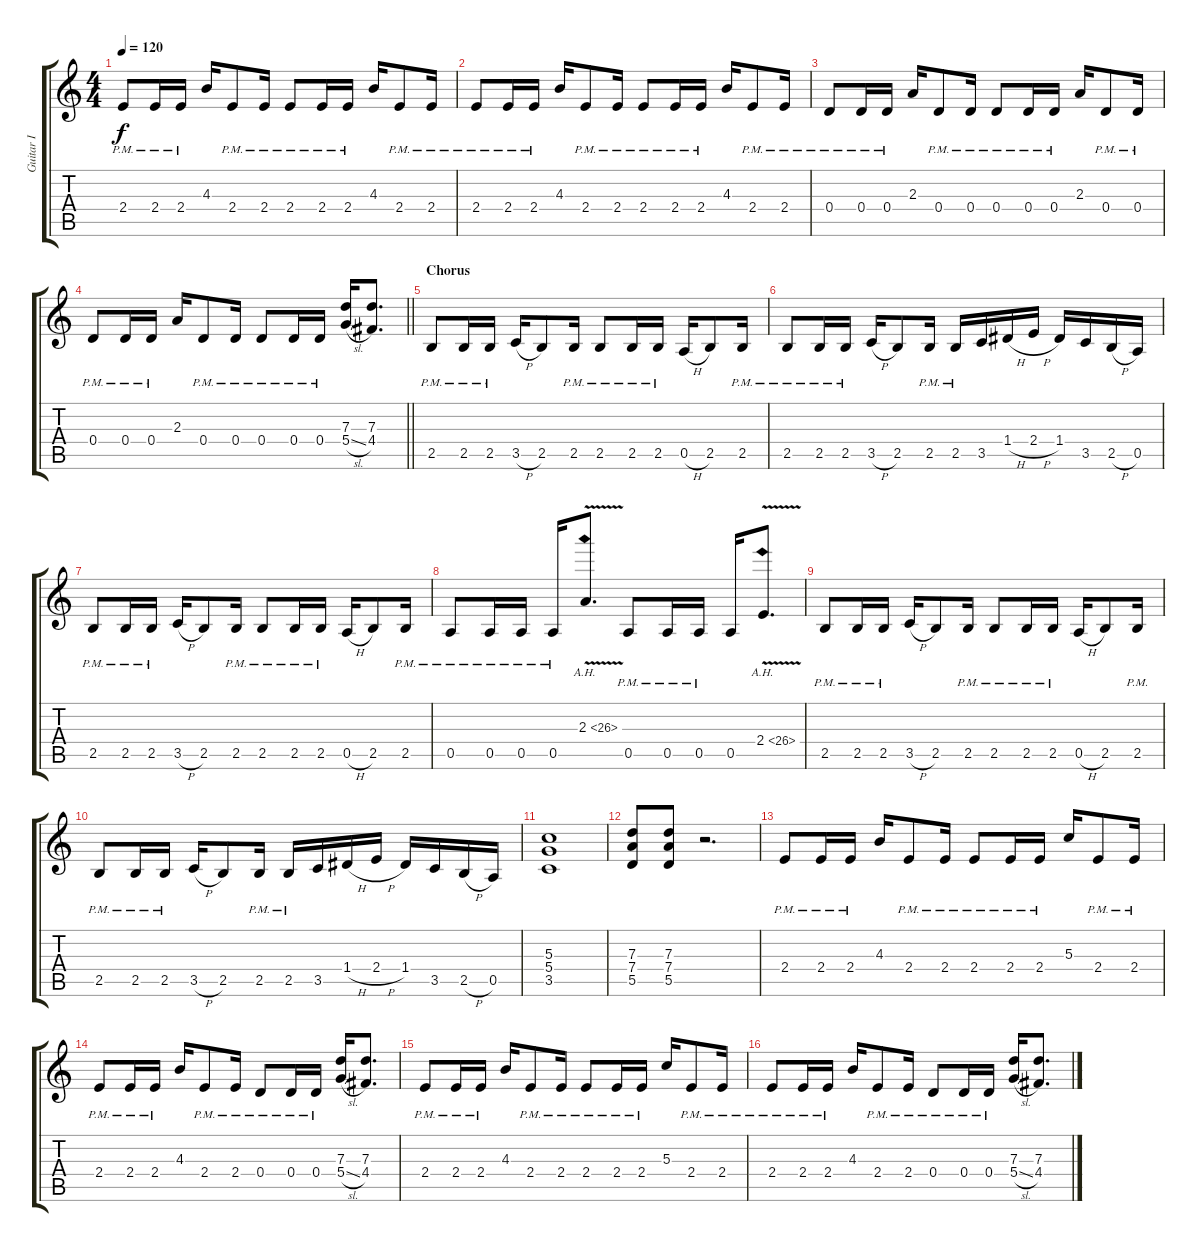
\track ("Guitar I" "Guitar I") {instrument overdrivenguitar}
\staff {score tabs}
\tuning (E4 B3 G3 D3 A2 E2) {hide}
\ts (4 4)
\tempo 120
\clef g2
\ks c
2.4{pm}.8{dy f} 2.4{pm}.16 2.4{pm}.16 4.3.16 2.4{pm}.8 2.4{pm}.16 2.4{pm}.8 2.4{pm}.16 2.4{pm}.16 4.3.16 2.4{pm}.8 2.4{pm}.16 |
2.4{pm}.8 2.4{pm}.16 2.4{pm}.16 4.3.16 2.4{pm}.8 2.4{pm}.16 2.4{pm}.8 2.4{pm}.16 2.4{pm}.16 4.3.16 2.4{pm}.8 2.4{pm}.16 |
0.4{pm}.8 0.4{pm}.16 0.4{pm}.16 2.3.16 0.4{pm}.8 0.4{pm}.16 0.4{pm}.8 0.4{pm}.16 0.4{pm}.16 2.3.16 0.4{pm}.8 0.4{pm}.16 |
\barLineRight lightlight
0.4{pm}.8 0.4{pm}.16 0.4{pm}.16 2.3.16 0.4{pm}.8 0.4{pm}.16 0.4{pm}.8 0.4{pm}.16 0.4{pm}.16 (7.3 5.4{sl}).16 (7.3 4.4).8{d} |
\section ("" "Chorus")
2.5{pm}.8 2.5{pm}.16 2.5{pm}.16 3.5{h}.16 2.5.8 2.5{pm}.16 2.5{pm}.8 2.5{pm}.16 2.5{pm}.16 0.5{h}.16 2.5.8 2.5{pm}.16 |
2.5{pm}.8 2.5{pm}.16 2.5{pm}.16 3.5{h}.16 2.5.8 2.5{pm}.16 2.5{pm}.16 3.5.16 1.4{h}.16 2.4{h}.16 1.4.16 3.5.16 2.5{h}.16 0.5.16 |
2.5{pm}.8 2.5{pm}.16 2.5{pm}.16 3.5{h}.16 2.5.8 2.5{pm}.16 2.5{pm}.8 2.5{pm}.16 2.5{pm}.16 0.5{h}.16 2.5.8 2.5{pm}.16 |
0.5{pm}.8 0.5{pm}.16 0.5{pm}.16 0.5{pm}.16 2.3{ah 24 v}.8{d} 0.5{pm}.8 0.5{pm}.16 0.5{pm}.16 0.5.16 2.4{ah 24 v}.8{d} |
2.5{pm}.8 2.5{pm}.16 2.5{pm}.16 3.5{h}.16 2.5.8 2.5{pm}.16 2.5{pm}.8 2.5{pm}.16 2.5{pm}.16 0.5{h}.16 2.5.8 2.5{pm}.16 |
2.5{pm}.8 2.5{pm}.16 2.5{pm}.16 3.5{h}.16 2.5.8 2.5{pm}.16 2.5{pm}.16 3.5.16 1.4{h}.16 2.4{h}.16 1.4.16 3.5.16 2.5{h}.16 0.5.16 |
(5.3 5.4 3.5).1 |
(7.3 7.4 5.5).8 (7.3 7.4 5.5).8 r.2{d} |
2.4{pm}.8 2.4{pm}.16 2.4{pm}.16 4.3.16 2.4{pm}.8 2.4{pm}.16 2.4{pm}.8 2.4{pm}.16 2.4{pm}.16 5.3.16 2.4{pm}.8 2.4{pm}.16 |
2.4{pm}.8 2.4{pm}.16 2.4{pm}.16 4.3.16 2.4{pm}.8 2.4{pm}.16 0.4{pm}.8 0.4{pm}.16 0.4{pm}.16 (7.3 5.4{sl}).16 (7.3 4.4).8{d} |
2.4{pm}.8 2.4{pm}.16 2.4{pm}.16 4.3.16 2.4{pm}.8 2.4{pm}.16 2.4{pm}.8 2.4{pm}.16 2.4{pm}.16 5.3.16 2.4{pm}.8 2.4{pm}.16 |
2.4{pm}.8 2.4{pm}.16 2.4{pm}.16 4.3.16 2.4{pm}.8 2.4{pm}.16 0.4{pm}.8 0.4{pm}.16 0.4{pm}.16 (7.3 5.4{sl}).16 (7.3 4.4).8{d}
